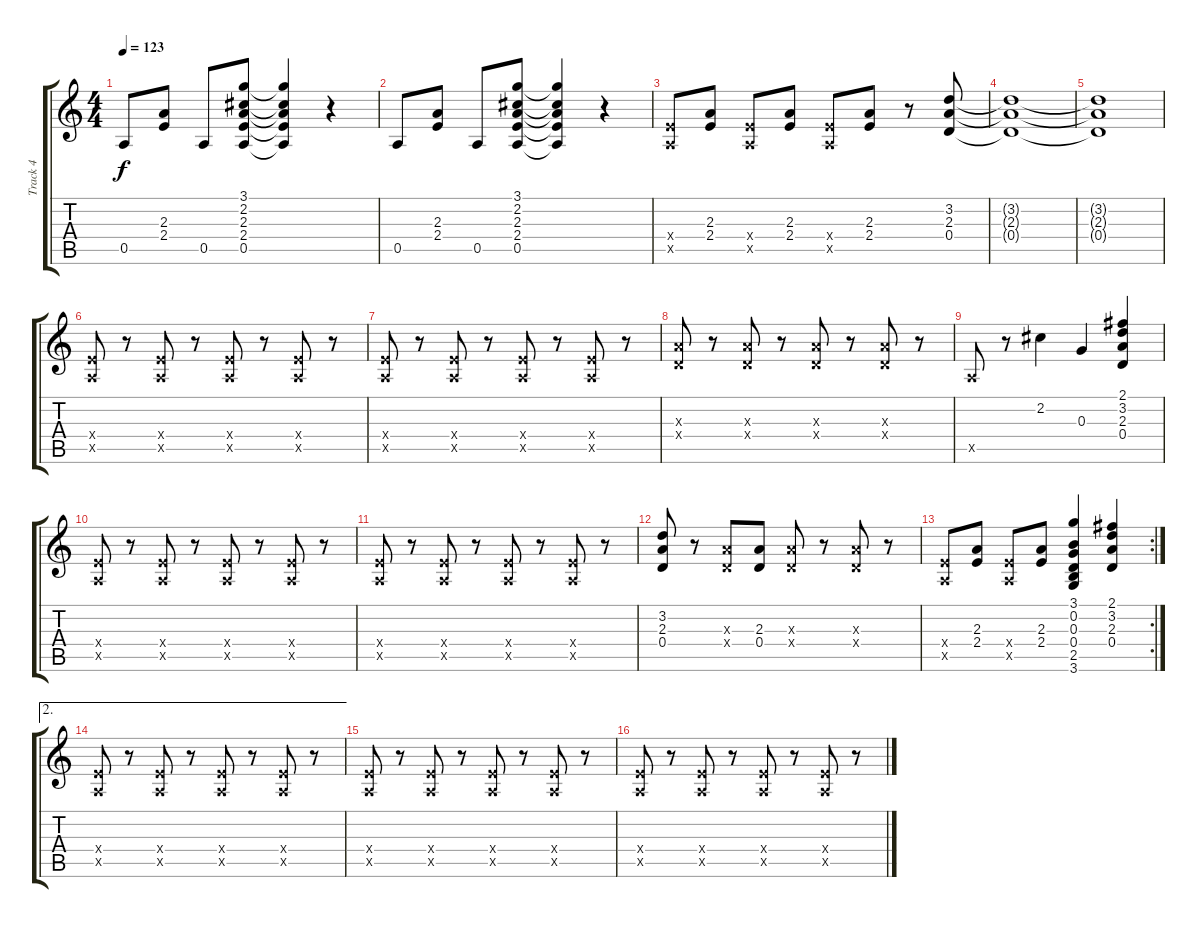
\track ("Track 4" "Track 4") {instrument electricguitarclean}
\staff {score tabs}
\tuning (E4 B3 G3 D3 A2 E2) {hide}
\ts (4 4)
\tempo 123
\clef g2
\ks c
0.5.8{dy f} (2.3 2.4).8 0.5.8 (3.1 2.2 2.3 2.4 0.5).8 (3.1{t} 2.2{t} 2.3{t} 2.4{t} 0.5{t}).4 r.4 |
0.5.8 (2.3 2.4).8 0.5.8 (3.1 2.2 2.3 2.4 0.5).8 (3.1{t} 2.2{t} 2.3{t} 2.4{t} 0.5{t}).4 r.4 |
(2.4{x} 0.5{x}).8 (2.3 2.4).8 (2.4{x} 0.5{x}).8 (2.3 2.4).8 (2.4{x} 0.5{x}).8 (2.3 2.4).8 r.8 (3.2 2.3 0.4).8 |
(3.2{t} 2.3{t} 0.4{t}).1 |
(3.2{t} 2.3{t} 0.4{t}).1 |
(2.4{x} 0.5{x}).8 r.8 (2.4{x} 0.5{x}).8 r.8 (2.4{x} 0.5{x}).8 r.8 (2.4{x} 0.5{x}).8 r.8 |
(2.4{x} 0.5{x}).8 r.8 (2.4{x} 0.5{x}).8 r.8 (2.4{x} 0.5{x}).8 r.8 (2.4{x} 0.5{x}).8 r.8 |
(2.3{x} 0.4{x}).8 r.8 (2.3{x} 0.4{x}).8 r.8 (2.3{x} 0.4{x}).8 r.8 (2.3{x} 0.4{x}).8 r.8 |
0.5{x}.8 r.8 2.2.4 0.3.4 (2.1 3.2 2.3 0.4).4 |
(2.4{x} 0.5{x}).8 r.8 (2.4{x} 0.5{x}).8 r.8 (2.4{x} 0.5{x}).8 r.8 (2.4{x} 0.5{x}).8 r.8 |
(2.4{x} 0.5{x}).8 r.8 (2.4{x} 0.5{x}).8 r.8 (2.4{x} 0.5{x}).8 r.8 (2.4{x} 0.5{x}).8 r.8 |
(3.2 2.3 0.4).8 r.8 (2.3{x} 0.4{x}).8 (2.3 0.4).8 (2.3{x} 0.4{x}).8 r.8 (2.3{x} 0.4{x}).8 r.8 |
\rc 2
(2.4{x} 0.5{x}).8 (2.3 2.4).8 (2.4{x} 0.5{x}).8 (2.3 2.4).8 (3.1 0.2 0.3 0.4 2.5 3.6).4 (2.1 3.2 2.3 0.4).4 |
\ae 2
(2.4{x} 0.5{x}).8 r.8 (2.4{x} 0.5{x}).8 r.8 (2.4{x} 0.5{x}).8 r.8 (2.4{x} 0.5{x}).8 r.8 |
(2.4{x} 0.5{x}).8 r.8 (2.4{x} 0.5{x}).8 r.8 (2.4{x} 0.5{x}).8 r.8 (2.4{x} 0.5{x}).8 r.8 |
(2.4{x} 0.5{x}).8 r.8 (2.4{x} 0.5{x}).8 r.8 (2.4{x} 0.5{x}).8 r.8 (2.4{x} 0.5{x}).8 r.8
